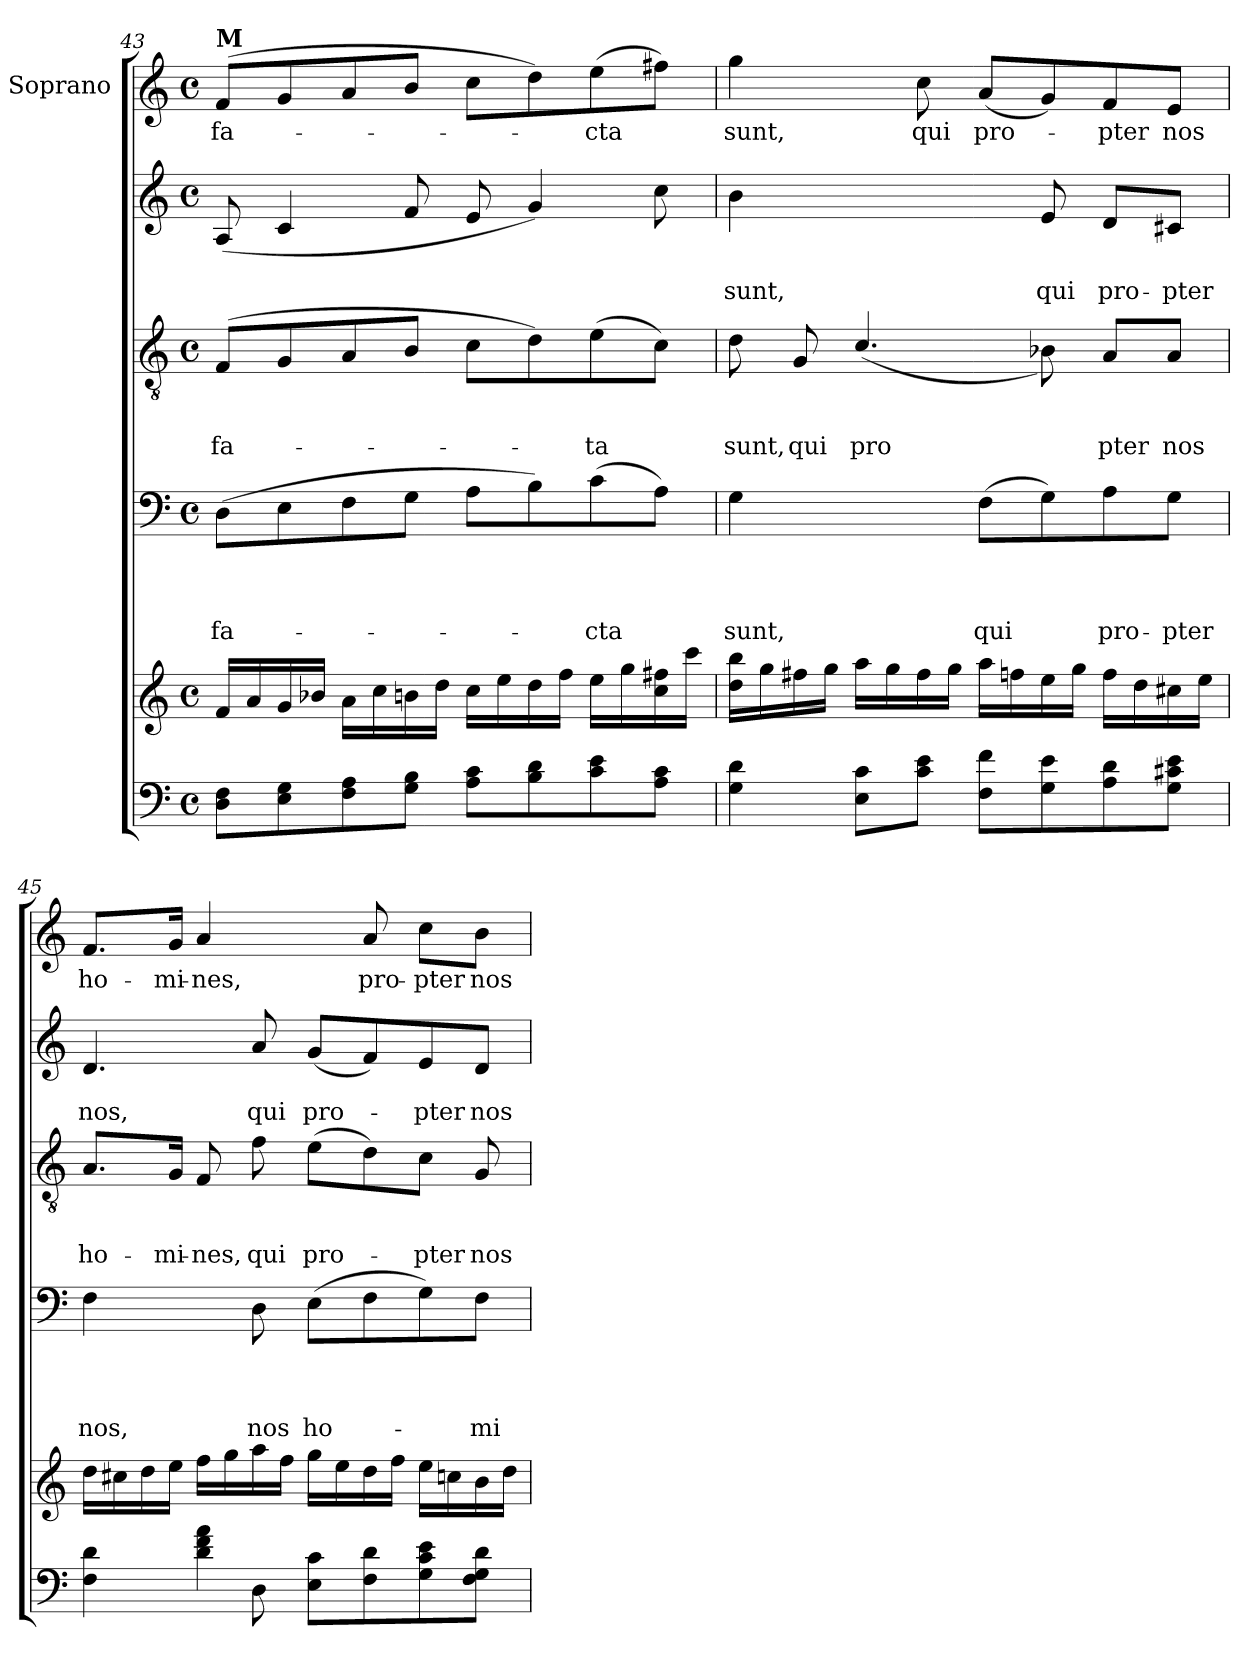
**kern	**kern	**kern	**text	**text	**text	**text	**kern	**text	**text	**text	**kern	**text	**text	**kern	**text
*part6	*part5	*part4	*part4	*part4	*part4	*part4	*part3	*part3	*part3	*part3	*part2	*part2	*part2	*part1	*part1
*staff6	*staff5	*staff4	*staff4	*staff4	*staff4	*staff4	*staff3	*staff3	*staff3	*staff3	*staff2	*staff2	*staff2	*staff1	*staff1
*	*	*	*	*	*	*	*	*	*	*	*	*	*	*I"Soprano	*
*clefF4	*clefG2	*clefF4	*	*	*	*	*clefGv2	*	*	*	*clefG2	*	*	*clefG2	*
*k[]	*k[]	*k[]	*	*	*	*	*k[]	*	*	*	*k[]	*	*	*k[]	*
*C:	*C:	*C:	*	*	*	*	*C:	*	*	*	*C:	*	*	*C:	*
*M4/4	*M4/4	*M4/4	*	*	*	*	*M4/4	*	*	*	*M4/4	*	*	*M4/4	*
*met(c)	*met(c)	*met(c)	*	*	*	*	*met(c)	*	*	*	*met(c)	*	*	*met(c)	*
=43	=43	=43	=43	=43	=43	=43	=43	=43	=43	=43	=43	=43	=43	=43	=43
!	!	!	!	!	!	!	!	!	!	!	!	!	!	!LO:TX:a:B:t=M	!
!	!	!	!	!	!	!LO:LY:b	!	!	!	!LO:LY:b	!	!	!	!	!LO:LY:b
8D\ 8F\L	16f/LL	(>8D\L	.	.	.	fa-	(<8F/L	.	.	fa-	(<8A/	.	.	(<8f/L	fa-
.	16a/	.	.	.	.	.	.	.	.	.	.	.	.	.	.
8E\ 8G\	16g/	8E\	.	.	.	.	8G/	.	.	.	4c/	.	.	8g/	.
.	16b-X/JJ	.	.	.	.	.	.	.	.	.	.	.	.	.	.
8F\ 8A\	16a\LL	8F\	.	.	.	.	8A/	.	.	.	.	.	.	8a/	.
.	16cc\	.	.	.	.	.	.	.	.	.	.	.	.	.	.
8G\ 8B\J	16bn\	8G\J	.	.	.	.	8B/J	.	.	.	8f/	.	.	8b/J	.
.	16dd\JJ	.	.	.	.	.	.	.	.	.	.	.	.	.	.
8A\ 8c\L	16cc\LL	8A\L	.	.	.	.	8c\L	.	.	.	8e/	.	.	8cc\L	.
.	16ee\	.	.	.	.	.	.	.	.	.	.	.	.	.	.
8B\ 8d\	16dd\	8B\)	.	.	.	.	8d\)	.	.	.	4g/)	.	.	8dd\)	.
.	16ff\JJ	.	.	.	.	.	.	.	.	.	.	.	.	.	.
!	!	!	!	!	!	!LO:LY:b	!	!	!	!LO:LY:b	!	!	!	!	!LO:LY:b
8c\ 8e\	16ee\LL	(>8c\	.	.	.	-cta	(>8e\	.	.	-ta	.	.	.	(>8ee\	-cta
.	16gg\	.	.	.	.	.	.	.	.	.	.	.	.	.	.
8A\ 8c\J	16cc\ 16ff#X\	8A\J)	.	.	.	.	8c\J)	.	.	.	8cc\	.	.	8ff#X\J)	.
.	16ccc\JJ	.	.	.	.	.	.	.	.	.	.	.	.	.	.
!!LO:LB:g=z
=44	=44	=44	=44	=44	=44	=44	=44	=44	=44	=44	=44	=44	=44	=44	=44
!	!	!	!	!	!	!LO:LY:b	!	!	!	!LO:LY:b	!	!	!LO:LY:b	!	!LO:LY:b
*	*	*	*	*	*	*	*^	*	*	*	*	*	*	*	*
4G\ 4d\	16dd\ 16bb\LL	4G\	.	.	.	sunt,	8d\	8ryy	.	.	sunt,	4b\	.	sunt,	4gg\	sunt,
.	16gg\	.	.	.	.	.	.	.	.	.	.	.	.	.	.	.
!	!	!	!	!	!	!	!	!	!	!	!LO:LY:b	!	!	!	!	!
.	16ff#X\	.	.	.	.	.	8ryy	8G/	.	.	qui	.	.	.	.	.
.	16gg\JJ	.	.	.	.	.	.	.	.	.	.	.	.	.	.	.
!	!	!	!	!	!	!	!	!	!	!	!LO:LY:b	!	!	!	!	!
8E\ 8c\L	16aa\LL	4ryy	.	.	.	.	(4.c/	4.ryy	.	.	pro	4.ryy	.	.	8ryy	.
.	16gg\	.	.	.	.	.	.	.	.	.	.	.	.	.	.	.
!	!	!	!	!	!	!	!	!	!	!	!	!	!	!	!	!LO:LY:b
8c\ 8e\J	16ff#\	.	.	.	.	.	.	.	.	.	.	.	.	.	8cc\	qui
.	16gg\JJ	.	.	.	.	.	.	.	.	.	.	.	.	.	.	.
!	!	!	!	!	!	!LO:LY:b	!	!	!	!	!	!	!	!	!	!LO:LY:b
8F\ 8f\L	16aa\LL	(>8F\L	.	.	.	qui	.	.	.	.	.	.	.	.	(<8a/L	pro-
.	16ffn\	.	.	.	.	.	.	.	.	.	.	.	.	.	.	.
!	!	!	!	!	!	!	!	!	!	!	!	!	!	!LO:LY:b	!	!
8G\ 8e\	16ee\	8G\)	.	.	.	.	4.ryy	8B-X\)	.	.	.	8e/	.	qui	8g/)	.
.	16gg\JJ	.	.	.	.	.	.	.	.	.	.	.	.	.	.	.
!	!	!	!	!	!	!LO:LY:b	!	!	!	!	!LO:LY:b	!	!	!LO:LY:b	!	!LO:LY:b
8A\ 8d\	16ff\LL	8A\	.	.	.	pro-	.	8A/L	.	.	pter	8d/L	.	pro-	8f/	-pter
.	16dd\	.	.	.	.	.	.	.	.	.	.	.	.	.	.	.
!	!	!	!	!	!	!LO:LY:b	!	!	!	!	!LO:LY:b	!	!	!LO:LY:b	!	!LO:LY:b
8G\ 8c#X\ 8e\J	16cc#X\	8G\J	.	.	.	-pter	.	8A/J	.	.	nos	8c#X/J	.	-pter	8e/J	nos
.	16ee\JJ	.	.	.	.	.	.	.	.	.	.	.	.	.	.	.
!!LO:PB:g=z
=45	=45	=45	=45	=45	=45	=45	=45	=45	=45	=45	=45	=45	=45	=45	=45	=45
*^	*	*	*	*	*	*	*	*	*	*	*	*	*	*	*	*
!	!	!	!	!	!	!	!LO:LY:b	!	!	!	!	!LO:LY:b	!	!	!LO:LY:b	!	!LO:LY:b
4F\ 4d\	4.ryy	16dd\LL	4F\	.	.	.	nos,	8.A/L	4.ryy	.	.	ho-	4.d/	.	nos,	8.f/L	ho-
.	.	16cc#X\	.	.	.	.	.	.	.	.	.	.	.	.	.	.	.
.	.	16dd\	.	.	.	.	.	.	.	.	.	.	.	.	.	.	.
!	!	!	!	!	!	!	!	!	!	!	!	!LO:LY:b	!	!	!	!	!LO:LY:b
.	.	16ee\JJ	.	.	.	.	.	16G/Jk	.	.	.	-mi-	.	.	.	16g/Jk	-mi-
!	!	!	!	!	!	!	!	!	!	!	!	!LO:LY:b	!	!	!	!	!LO:LY:b
4d\ 4f\ 4a\	.	16ff\LL	8ryy	.	.	.	.	8F/	.	.	.	-nes,	.	.	.	4a/	-nes,
.	.	16gg\	.	.	.	.	.	.	.	.	.	.	.	.	.	.	.
!	!	!	!	!	!	!	!LO:LY:b	!	!	!	!	!LO:LY:b	!	!	!LO:LY:b	!	!
.	8D\	16aa\	8D\	.	.	.	nos	2ryy	8f\	.	.	qui	8a/	.	qui	.	.
.	.	16ff\JJ	.	.	.	.	.	.	.	.	.	.	.	.	.	.	.
!	!	!	!	!	!	!	!LO:LY:b	!	!	!	!	!LO:LY:b	!	!	!LO:LY:b	!	!
8E\ 8c\L	2ryy	16gg\LL	(>8E\L	.	.	.	ho-	.	(>8e\L	.	.	pro-	(<8g/L	.	pro-	8ryy	.
.	.	16ee\	.	.	.	.	.	.	.	.	.	.	.	.	.	.	.
!	!	!	!	!	!	!	!	!	!	!	!	!	!	!	!	!	!LO:LY:b
8F\ 8d\	.	16dd\	8F\	.	.	.	.	.	8d\)	.	.	.	8f/)	.	.	8a/	pro-
.	.	16ff\JJ	.	.	.	.	.	.	.	.	.	.	.	.	.	.	.
!	!	!	!	!	!	!	!	!	!	!	!	!LO:LY:b	!	!	!LO:LY:b	!	!LO:LY:b
8G\ 8c\ 8e\	.	16ee\LL	8G\)	.	.	.	.	.	8c\J	.	.	-pter	8e/	.	-pter	8cc\L	-pter
.	.	16ccn\	.	.	.	.	.	.	.	.	.	.	.	.	.	.	.
!	!	!	!	!	!	!	!LO:LY:b	!	!	!	!	!LO:LY:b	!	!	!LO:LY:b	!	!LO:LY:b
8F\ 8G\ 8d\J	.	16b\	8F\J	.	.	.	-mi-	8G/	8ryy	.	.	nos	8d/J	.	nos	8b\J	nos
.	.	16dd\JJ	.	.	.	.	.	.	.	.	.	.	.	.	.	.	.
*v	*v	*	*	*	*	*	*	*v	*v	*	*	*	*	*	*	*	*
=	=	=	=	=	=	=	=	=	=	=	=	=	=	=	=
*-	*-	*-	*-	*-	*-	*-	*-	*-	*-	*-	*-	*-	*-	*-	*-
